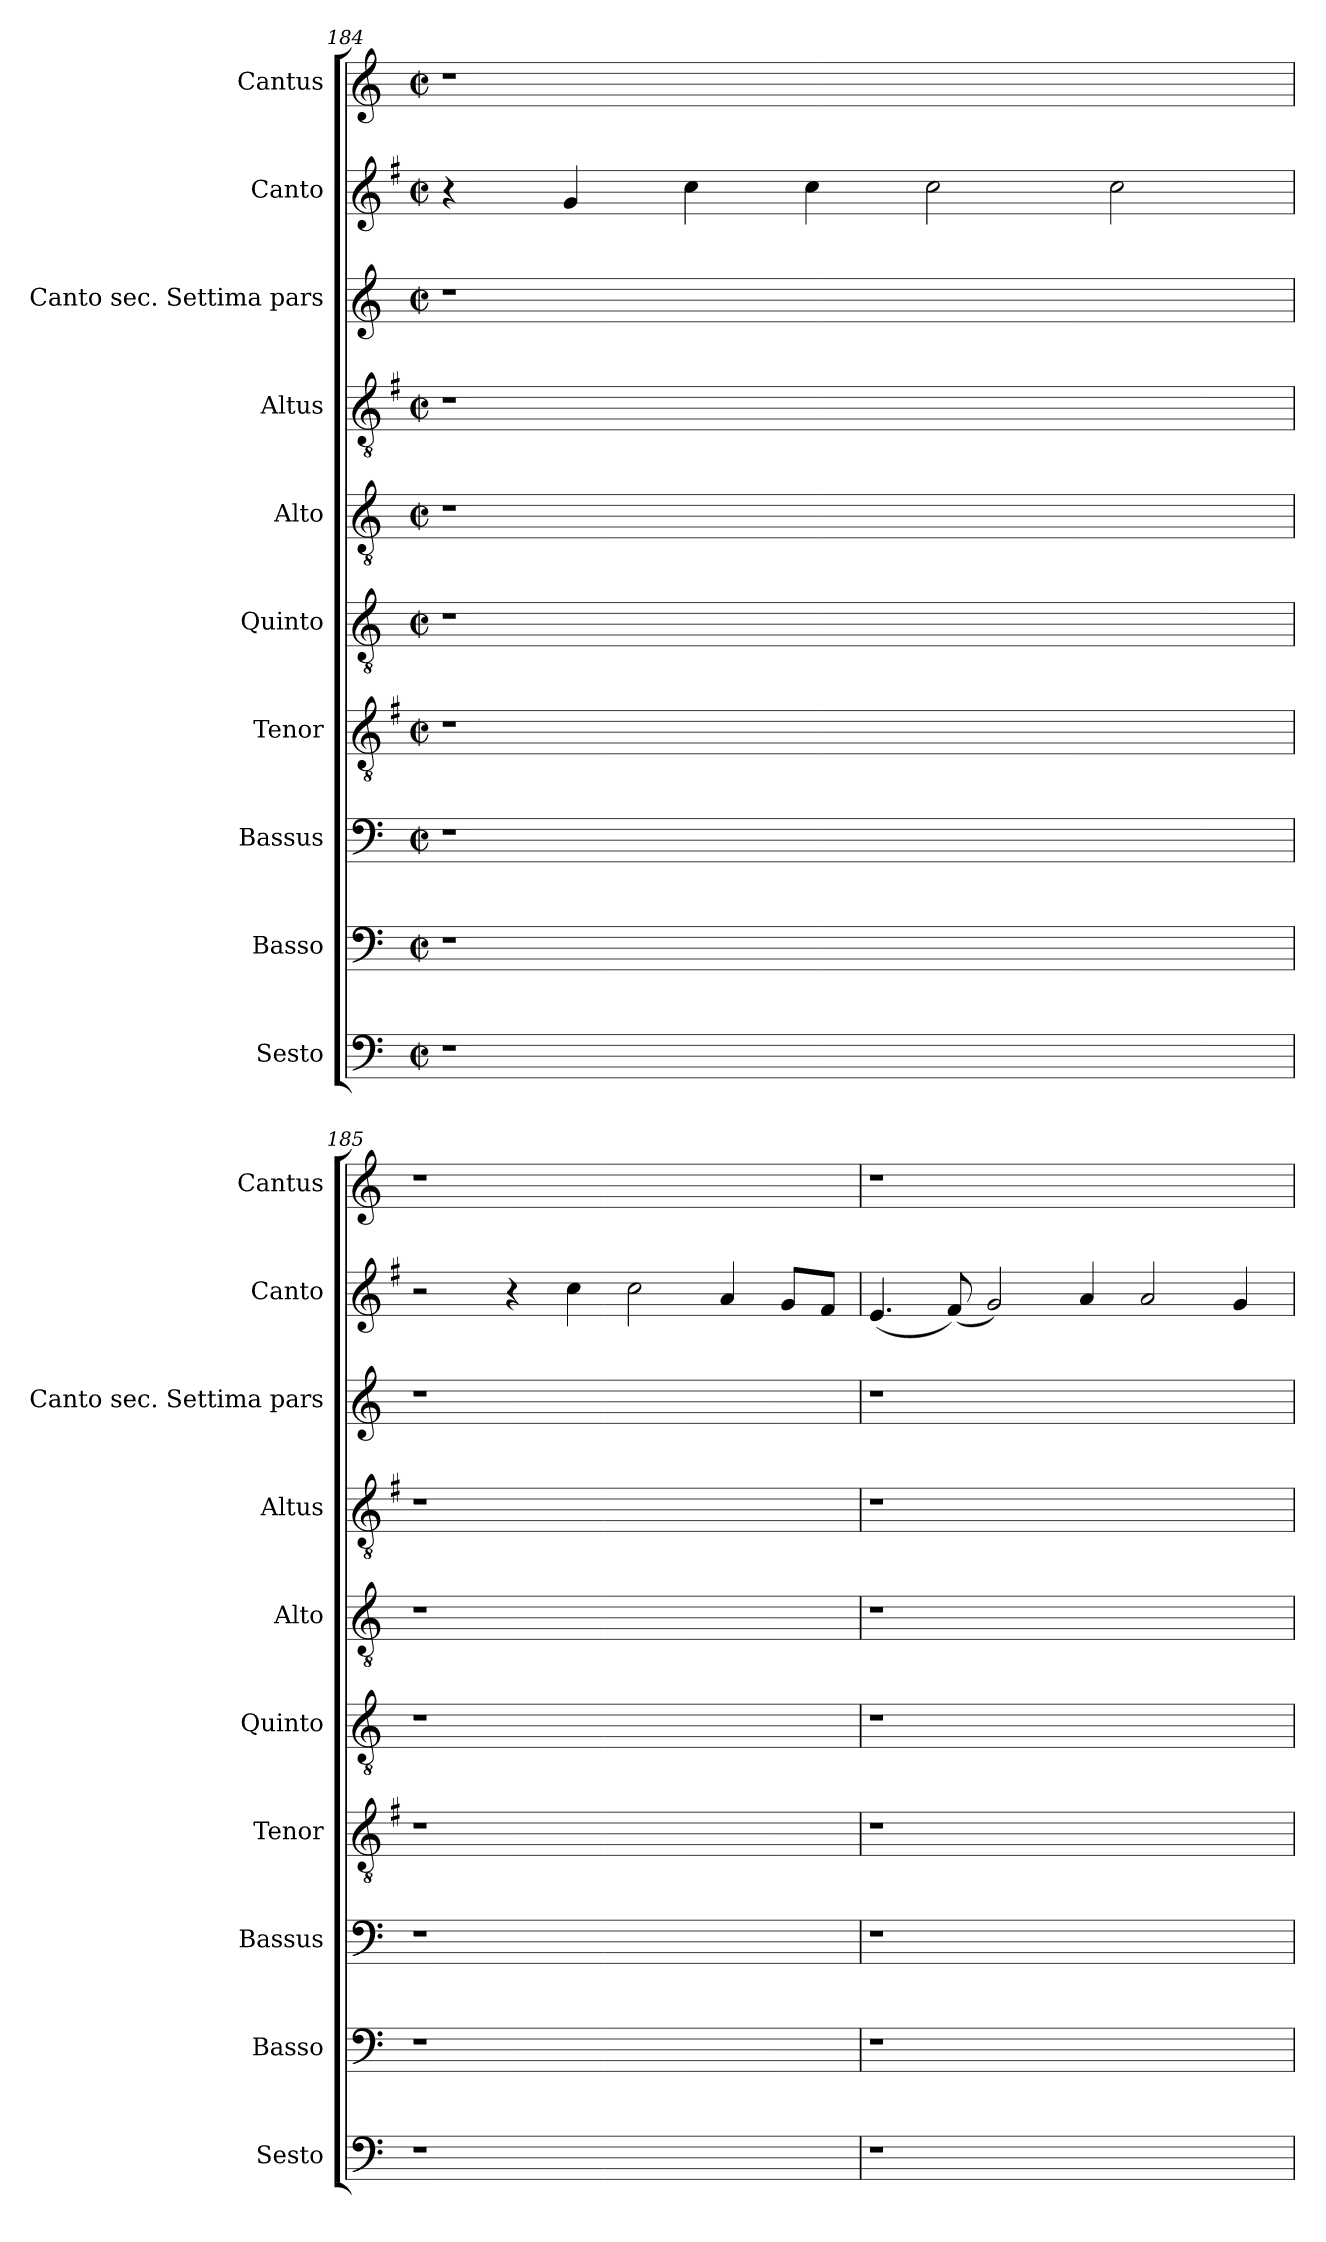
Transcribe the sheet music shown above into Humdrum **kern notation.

**kern	**kern	**kern	**kern	**kern	**kern	**kern	**kern	**kern	**kern
*part10	*part9	*part8	*part7	*part6	*part5	*part4	*part3	*part2	*part1
*staff10	*staff9	*staff8	*staff7	*staff6	*staff5	*staff4	*staff3	*staff2	*staff1
*I"Sesto	*I"Basso	*I"Bassus	*I"Tenor	*I"Quinto	*I"Alto	*I"Altus	*I"Canto sec. Settima pars	*I"Canto	*I"Cantus
*I'Sesto	*I'Basso	*I'Bassus	*I'Tenor	*I'Quinto	*I'Alto	*I'Altus	*I'Canto sec. Settima pars	*I'Canto	*I'Cantus
*clefF4	*clefF4	*clefF4	*clefGv2	*clefGv2	*clefGv2	*clefGv2	*clefG2	*clefG2	*clefG2
*k[]	*k[]	*k[]	*k[f#]	*k[]	*k[]	*k[f#]	*k[]	*k[f#]	*k[]
*C:	*C:	*C:	*G:	*C:	*C:	*G:	*C:	*G:	*C:
*M2/2	*M2/2	*M2/2	*M2/2	*M2/2	*M2/2	*M2/2	*M2/2	*M2/2	*M2/2
*met(c|)	*met(c|)	*met(c|)	*met(c|)	*met(c|)	*met(c|)	*met(c|)	*met(c|)	*met(c|)	*met(c|)
=184	=184	=184	=184	=184	=184	=184	=184	=184	=184
1r	1r	1r	1r	1r	1r	1r	1r	4r	1r
.	.	.	.	.	.	.	.	4g/	.
.	.	.	.	.	.	.	.	4cc\	.
.	.	.	.	.	.	.	.	4cc\	.
1ryy	1ryy	1ryy	1ryy	1ryy	1ryy	1ryy	1ryy	2cc\	1ryy
.	.	.	.	.	.	.	.	2cc\	.
!!LO:LB:g=z
=185	=185	=185	=185	=185	=185	=185	=185	=185	=185
1r	1r	1r	1r	1r	1r	1r	1r	2r	1r
.	.	.	.	.	.	.	.	4r	.
.	.	.	.	.	.	.	.	4cc\	.
1ryy	1ryy	1ryy	1ryy	1ryy	1ryy	1ryy	1ryy	2cc\	1ryy
.	.	.	.	.	.	.	.	4a/	.
.	.	.	.	.	.	.	.	8g/L	.
.	.	.	.	.	.	.	.	8f#/J	.
=186	=186	=186	=186	=186	=186	=186	=186	=186	=186
1r	1r	1r	1r	1r	1r	1r	1r	(<4.e/	1r
.	.	.	.	.	.	.	.	(<8f#/)	.
.	.	.	.	.	.	.	.	2g/)	.
1ryy	1ryy	1ryy	1ryy	1ryy	1ryy	1ryy	1ryy	4a/	1ryy
.	.	.	.	.	.	.	.	2a/	.
.	.	.	.	.	.	.	.	4g/	.
=	=	=	=	=	=	=	=	=	=
*-	*-	*-	*-	*-	*-	*-	*-	*-	*-
